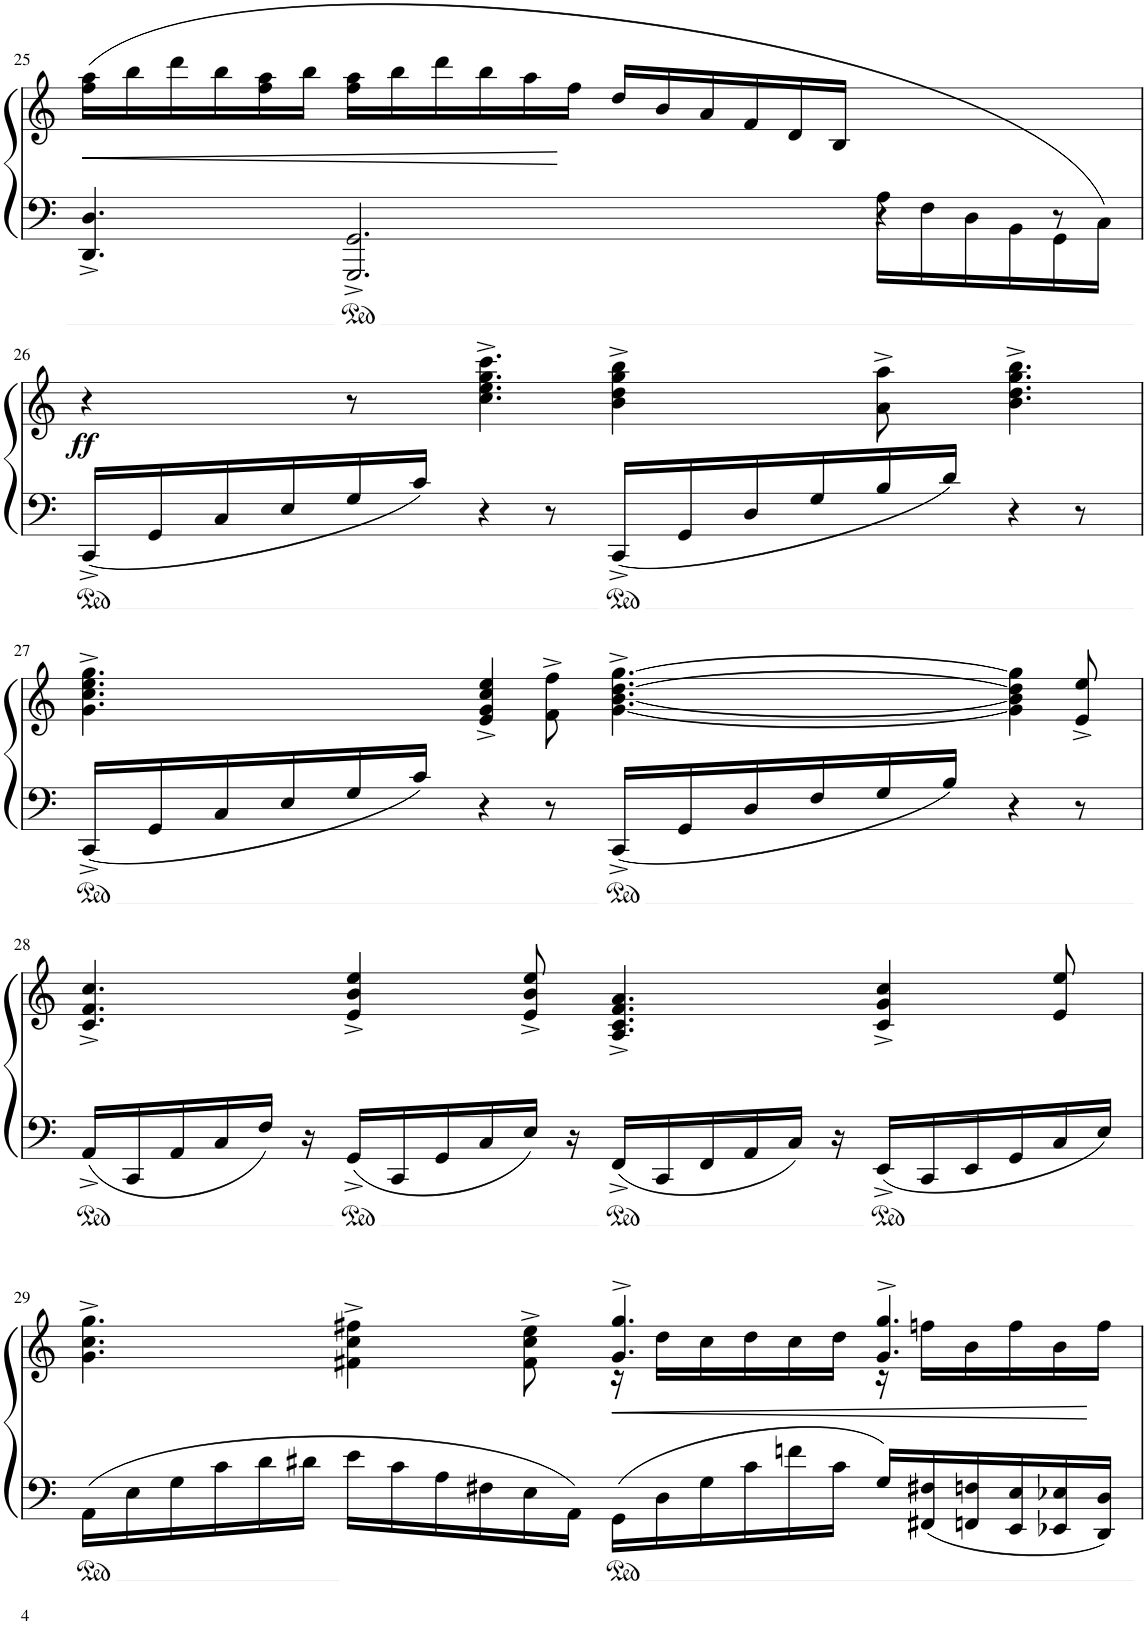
**kern	**kern	**dynam
*part1	*part1	*part1
*staff2	*staff1	*staff1/2
*I"Piano	*	*
*I'Pno	*	*
!!LO:PB:g=z
*clefF4	*clefG2	*
*k[]	*k[]	*
*M12/8	*M12/8	*
=25	=25	=25
*^	*	*
!	!	!	!LO:HP:b
8ryy	4.DD/^ 4.D/^	(16ff\ 16aa\LL	<
.	.	16bb\	.
.	.	16ddd\	.
.	.	16bb\	.
.	.	16ff\ 16aa\	.
.	.	16bb\JJ	.
.	2.GGG/^ 2.GG/^	16ff\ 16aa\LL	.
.	.	16bb\	.
.	.	16ddd\	.
.	.	16bb\	.
.	.	16aa\	.
.	.	16ff\JJ	[
.	.	16dd/LL	.
.	.	16b/	.
.	.	16a/	.
.	.	16f/	.
.	.	16d/	.
.	.	16B/JJ	.
16A\LL	4r	4.ryy	.
16F\	.	.	.
16D\	.	.	.
16BB\	.	.	.
16GG\	8r	.	.
16C\JJ)	.	.	.
*v	*v	*	*
!!LO:LB:g=z
=26	=26	=26
!	!	!LO:DY:b
16CC^/LL	4r	ff
16GG/	.	.
16C/	.	.
16E/	.	.
16G/	8r	.
16c/JJ	.	.
4r	4.cc\^ 4.ee\^ 4.gg\^ 4.ccc\^	.
8r	.	.
16CC^/LL	4b\^ 4dd\^ 4gg\^ 4bb\^	.
16GG/	.	.
16D/	.	.
16G/	.	.
16B/	8a\^ 8aa\^	.
16d/JJ	.	.
4r	4.b\^ 4.dd\^ 4.gg\^ 4.bb\^	.
8r	.	.
!!LO:LB:g=z
=27	=27	=27
16CC^/LL	4.g\^ 4.cc\^ 4.ee\^ 4.gg\^	.
16GG/	.	.
16C/	.	.
16E/	.	.
16G/	.	.
16c/JJ	.	.
4r	4e/^ 4g/^ 4cc/^ 4ee/^	.
8r	8f\^ 8ff\^	.
16CC^/LL	[<4.g\^ [<4.b\^ [4.dd\^ [4.gg\^	.
16GG/	.	.
16D/	.	.
16F/	.	.
16G/	.	.
16B/JJ	.	.
4r	4g\] 4b\] 4dd\] 4gg\]	.
8r	8e/^ 8ee/^	.
!!LO:LB:g=z
=28	=28	=28
16AA^/LL	4.c/^ 4.f/^ 4.cc/^	.
16CC/	.	.
16AA/	.	.
16C/	.	.
16F/JJ	.	.
16r	.	.
16GG^/LL	4e/^ 4b/^ 4ee/^	.
16CC/	.	.
16GG/	.	.
16C/	.	.
16E/JJ	8e/^ 8b/^ 8ee/^	.
16r	.	.
16FF^/LL	4.A/^ 4.c/^ 4.f/^ 4.a/^	.
16CC/	.	.
16FF/	.	.
16AA/	.	.
16C/JJ	.	.
16r	.	.
16EE^/LL	4c/^ 4g/^ 4cc/^	.
16CC/	.	.
16EE/	.	.
16GG/	.	.
16C/	8e/ 8ee/	.
16E/JJ	.	.
!!LO:LB:g=z
=29	=29	=29
*	*^	*
16AA\LL	4.g\^ 4.cc\^ 4.gg\^	2.ryy	.
16E\	.	.	.
16G\	.	.	.
16c\	.	.	.
16d\	.	.	.
16d#X\JJ	.	.	.
16e\LL	4f#X\^ 4cc\^ 4ff#X\^	.	.
16c\	.	.	.
16A\	.	.	.
16F#X\	.	.	.
16E\	8f#\^ 8cc\^ 8ee\^	.	.
16AA\JJ	.	.	.
!	!	!	!LO:HP:b
16GG\LL	4.g/^ 4.gg/^	16r	<
16D\	.	16dd\LL	.
16G\	.	16cc\	.
16c\	.	16dd\	.
16fn\	.	16cc\	.
16c\JJ	.	16dd\JJ	.
16G/LL	4.g/^ 4.gg/^	16r	.
16FF#X/ 16F#X/	.	16ffn\LL	.
16FFn/ 16Fn/	.	16b\	.
16EE/ 16E/	.	16ff\	.
16EE-X/ 16E-X/	.	16b\	.
16DD/ 16D/JJ	.	16ff\JJ	[
*	*v	*v	*
=	=	=
*-	*-	*-
